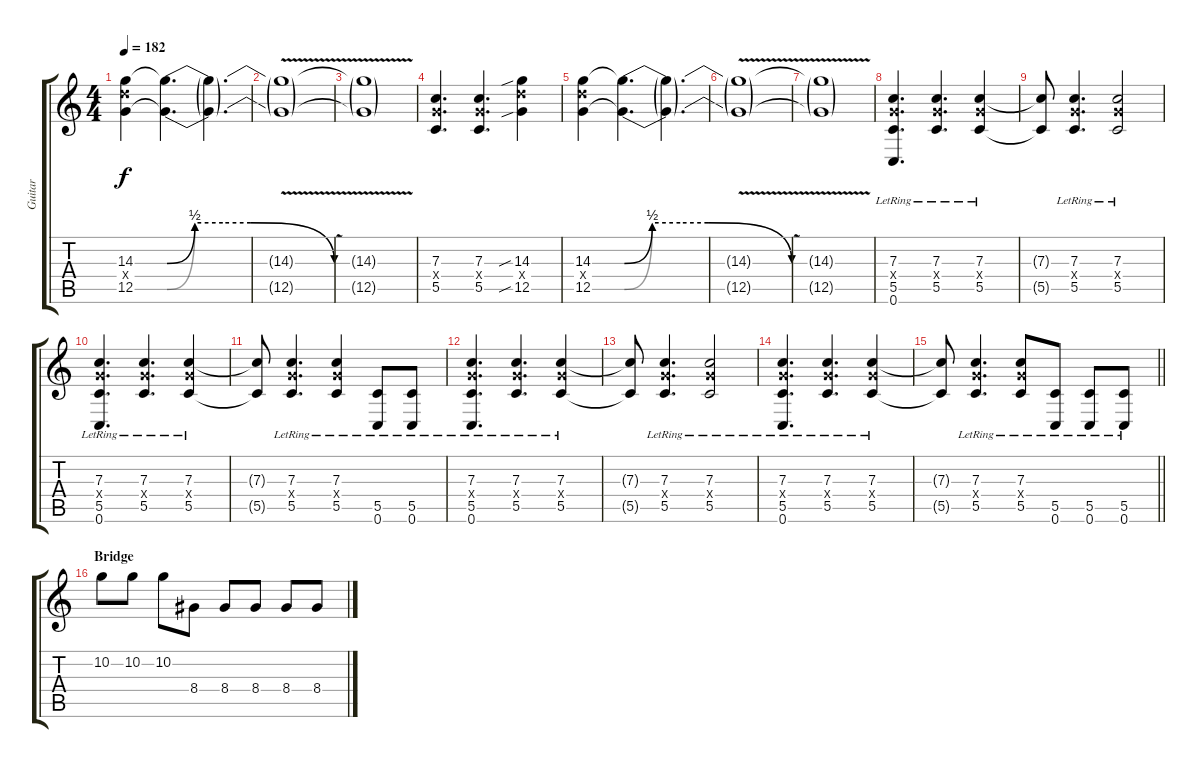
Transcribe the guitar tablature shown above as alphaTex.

\track ("Guitar" "Guitar") {instrument distortionguitar}
\staff {score tabs}
\tuning (D4 A3 F3 C3 G2 C2) {hide}
\ts (4 4)
\tempo 182
\clef g2
\ks c
(14.3 14.4{x} 12.5).4{dy f} (14.3{be (custom 0 0 10 2 20 2 30 2 60 0) t} 12.5{be (custom 0 0 10 2 20 2 30 2 60 0) t}).4{d} (14.3{t} 12.5{t}).4{d} |
(14.3{v t} 12.5{v t}).1 |
(14.3{v t} 12.5{v t}).1 |
(7.3 7.4{x} 5.5).4{d} (7.3 7.4{x} 5.5).4{d} (14.3{sib} 14.4{x} 12.5{sib}).4 |
(14.3 14.4{x} 12.5).4 (14.3{be (custom 0 0 10 2 20 2 30 2 60 0) t} 12.5{be (custom 0 0 10 2 20 2 30 2 60 0) t}).4{d} (14.3{t} 12.5{t}).4{d} |
(14.3{v t} 12.5{v t}).1 |
(14.3{v t} 12.5{v t}).1 |
(7.3{lr} 7.4{x} 5.5{lr} 0.6{lr}).4{d} (7.3{lr} 7.4{x} 5.5{lr}).4{d} (7.3{lr} 7.4{x} 5.5{lr}).4 |
(7.3{t} 5.5{t}).8 (7.3{lr} 7.4{x} 5.5{lr}).4{d} (7.3{lr} 7.4{x} 5.5{lr}).2 |
(7.3{lr} 7.4{x} 5.5{lr} 0.6{lr}).4{d} (7.3{lr} 7.4{x} 5.5{lr}).4{d} (7.3{lr} 7.4{x} 5.5{lr}).4 |
(7.3{t} 5.5{t}).8 (7.3{lr} 7.4{x} 5.5{lr}).4{d} (7.3{lr} 7.4{x} 5.5{lr}).4 (5.5{lr} 0.6{lr}).8 (5.5{lr} 0.6{lr}).8 |
(7.3{lr} 7.4{x} 5.5{lr} 0.6{lr}).4{d} (7.3{lr} 7.4{x} 5.5{lr}).4{d} (7.3{lr} 7.4{x} 5.5{lr}).4 |
(7.3{t} 5.5{t}).8 (7.3{lr} 7.4{x} 5.5{lr}).4{d} (7.3{lr} 7.4{x} 5.5{lr}).2 |
(7.3{lr} 7.4{x} 5.5{lr} 0.6{lr}).4{d} (7.3{lr} 7.4{x} 5.5{lr}).4{d} (7.3{lr} 7.4{x} 5.5{lr}).4 |
\barLineRight lightlight
(7.3{t} 5.5{t}).8 (7.3{lr} 7.4{x} 5.5{lr}).4{d} (7.3{lr} 7.4{x} 5.5{lr}).8 (5.5{lr} 0.6{lr}).8 (5.5{lr} 0.6{lr}).8 (5.5{lr} 0.6{lr}).8 |
\section ("" "Bridge")
10.2.8 10.2.8 10.2.8 8.4.8 8.4.8 8.4.8 8.4.8 8.4.8
